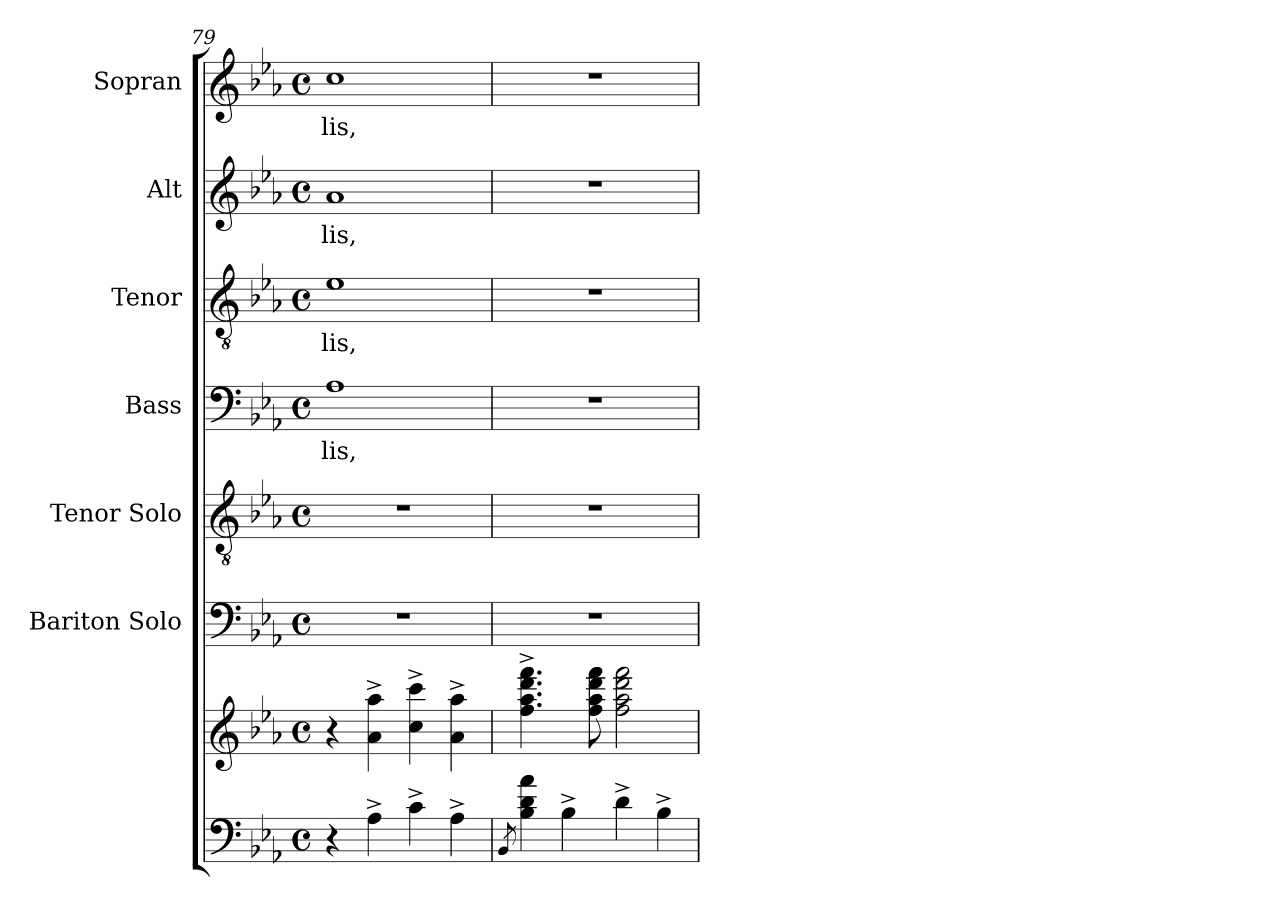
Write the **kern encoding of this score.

**kern	**kern	**kern	**kern	**kern	**text	**kern	**text	**kern	**text	**kern	**text
*part7	*part7	*part6	*part5	*part4	*part4	*part3	*part3	*part2	*part2	*part1	*part1
*staff8	*staff7	*staff6	*staff5	*staff4	*staff4	*staff3	*staff3	*staff2	*staff2	*staff1	*staff1
*	*	*I"Bariton Solo	*I"Tenor Solo	*I"Bass	*	*I"Tenor	*	*I"Alt	*	*I"Sopran	*
*	*	*	*	*I'B.	*	*I'T.	*	*I'A.	*	*I'S.	*
!!LO:PB:g=z
*clefF4	*clefG2	*clefF4	*clefGv2	*clefF4	*	*clefGv2	*	*clefG2	*	*clefG2	*
*k[b-e-a-]	*k[b-e-a-]	*k[b-e-a-]	*k[b-e-a-]	*k[b-e-a-]	*	*k[b-e-a-]	*	*k[b-e-a-]	*	*k[b-e-a-]	*
*E-:	*E-:	*E-:	*E-:	*E-:	*	*E-:	*	*E-:	*	*E-:	*
*M4/4	*M4/4	*M4/4	*M4/4	*M4/4	*	*M4/4	*	*M4/4	*	*M4/4	*
*met(c)	*met(c)	*met(c)	*met(c)	*met(c)	*	*met(c)	*	*met(c)	*	*met(c)	*
=79	=79	=79	=79	=79	=79	=79	=79	=79	=79	=79	=79
!	!	!	!	!	!LO:LY:b	!	!LO:LY:b	!	!LO:LY:b	!	!LO:LY:b
4r	4r	1r	1r	1A-	-lis,	1e-	-lis,	1a-	-lis,	1cc	-lis,
4A-^>\	4a-\^> 4aa-\^>	.	.	.	.	.	.	.	.	.	.
4c^>\	4cc\^> 4ccc\^>	.	.	.	.	.	.	.	.	.	.
4A-^>\	4a-\^> 4aa-\^>	.	.	.	.	.	.	.	.	.	.
=80	=80	=80	=80	=80	=80	=80	=80	=80	=80	=80	=80
8qBB-/	.	.	.	.	.	.	.	.	.	.	.
4B-\ 4d\ 4a-\	4.ff\^> 4.aa-\^> 4.ddd\^> 4.fff\^>	1r	1r	1r	.	1r	.	1r	.	1r	.
4B-^>\	.	.	.	.	.	.	.	.	.	.	.
.	8ff\ 8aa-\ 8ddd\ 8fff\	.	.	.	.	.	.	.	.	.	.
4d^>\	2ff\ 2aa-\ 2ddd\ 2fff\	.	.	.	.	.	.	.	.	.	.
4B-^>\	.	.	.	.	.	.	.	.	.	.	.
=	=	=	=	=	=	=	=	=	=	=	=
*-	*-	*-	*-	*-	*-	*-	*-	*-	*-	*-	*-
